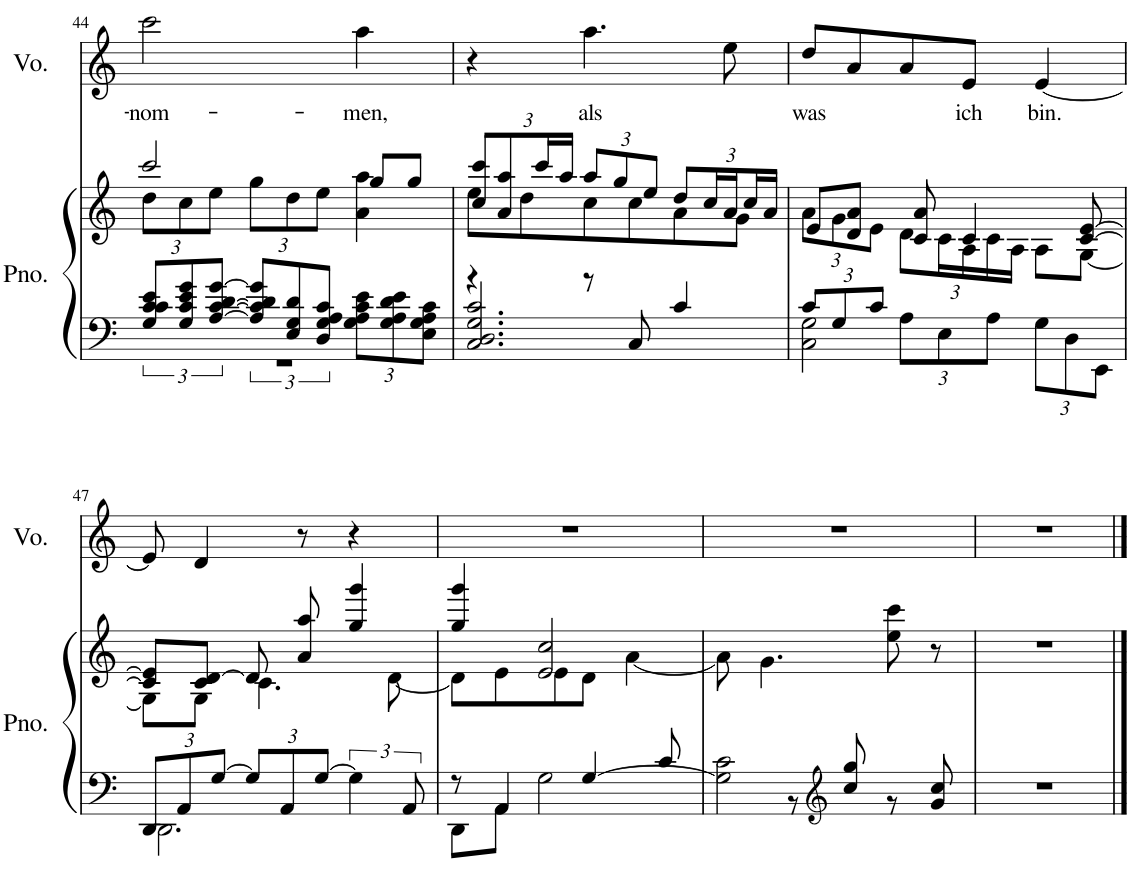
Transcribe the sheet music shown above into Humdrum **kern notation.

**kern	**kern	**kern	**text
*part2	*part2	*part1	*part1
*staff3	*staff2	*staff1	*staff1
*I"Piano	*	*I"Voz	*
*I'Pno.	*	*I'Vo.	*
!!LO:PB:g=z
*clefF4	*clefG2	*clefG2	*
*k[]	*k[]	*k[]	*
*M3/4	*M3/4	*M3/4	*
=44	=44	=44	=44
*^	*^	*	*
*	*	*	*Xbrackettup	*	*
!	!	!	!	!	!LO:LY:b
12G/ 12c/ 12c/ 12e/L	2.r	2ccc/	12dd\L	2ccc\	-nom-
12G/ 12c/ 12e/ 12g/	.	.	12cc\	.	.
[12A/ [12c/ [12d/ [12g/J	.	.	12ee\J	.	.
12A/] 12c/] 12d/] 12g/]L	.	.	12gg\L	.	.
12E/ 12G/ 12d/	.	.	12dd\	.	.
12D/ 12G/ 12A/ 12c/J	.	.	12ee\J	.	.
*Xbrackettup	*	*	*	*	*
!	!	!	!	!	!LO:LY:b
12G\ 12A\ 12c\ 12e\L	.	8gg/L	4a\ 4aa\	4aa\	-men,
12G\ 12A\ 12d\ 12e\	.	.	.	.	.
.	.	8gg/J	.	.	.
12E\ 12G\ 12A\ 12c\J	.	.	.	.	.
=45	=45	=45	=45	=45	=45
4r	2.C/ 2.D/ 2.G/ 2.c/	12cc/ 12ccc/L	8ee\L	4r	.
.	.	12a/ 12aa/	.	.	.
.	.	.	8dd\	.	.
.	.	24ccc/L	.	.	.
.	.	24aa/JJ	.	.	.
!	!	!	!	!	!LO:LY:b
8r	.	12aa/L	8cc\	4.aa\	als
.	.	12gg/	.	.	.
8C/	.	.	8cc\	.	.
.	.	12ee/J	.	.	.
4c/	.	12dd/L	8a\	.	.
.	.	24cc/L	.	.	.
.	.	24a/J	8g\J	8ee\	.
.	.	24cc/L	.	.	.
.	.	24a/JJ	.	.	.
=46	=46	=46	=46	=46	=46
!	!	!	!	!	!LO:LY:b
12c/L	2C\ 2G\	8e/L	12a\L	8dd/L	was
12G/	.	.	12g\	.	.
.	.	8d/ 8a/J	.	8a/	.
12c/J	.	.	12e\J	.	.
12A\L	.	8c/ 8a/	12d\L	8a/	.
12E\	.	.	24c\L	.	.
!	!	!	!	!	!LO:LY:b
.	.	4c/	24A\	8e/J	ich
12A\J	.	.	24c\	.	.
.	.	.	24A\JJ	.	.
!	!	!	!	!	!LO:LY:b
12G\L	4ryy	.	8A\L	[4e/	bin.
12D\	.	.	.	.	.
.	.	[8c/ [8e/	[8G\J	.	.
12EE\J	.	.	.	.	.
!!LO:LB:g=z
=47	=47	=47	=47	=47	=47
12DD/L	2.DD\	8c/] 8e/]L	8G\L]	8e/]	.
12AA/	.	.	.	.	.
.	.	8c/ [8d/J	8G\J	4d/	.
[12G/J	.	.	.	.	.
12G/L]	.	8d/]	4.c\	.	.
12AA/	.	.	.	.	.
.	.	8a/ 8aa/	.	8r	.
[4G/	.	.	.	.	.
.	.	4gg/ 4ggg/	.	4r	.
.	.	.	[8d\	.	.
12AA/	.	.	.	.	.
=48	=48	=48	=48	=48	=48
*	*^	*	*	*	*
8r	8DD\L	8ryy	4gg/ 4ggg/	8d\L]	2.r	.
*	*v	*v	*	*	*	*
4AA/	8AA\J	.	8e\	.	.
.	2G\	2e/ 2cc/	8e\	.	.
[4G/	.	.	8d\J	.	.
.	.	.	[4a\	.	.
*	*^	*	*	*	*
8ryy	.	8c/	.	.	.	.
*	*v	*v	*	*	*	*
*	*	*v	*v	*	*
=49	=49	=49	=49	=49
2G\] 2c\	4ryy	8a\]	2.r	.
.	.	4.g\	.	.
.	8r	.	.	.
*clefG2	*	*	*	*
.	8cc/ 8gg/	.	.	.
4ryy	8r	8ee\ 8ccc\	.	.
.	8g/ 8cc/	8r	.	.
*v	*v	*	*	*
=50	=50	=50	=50
2.r	2.r	2.r	.
==	==	==	==
*-	*-	*-	*-
